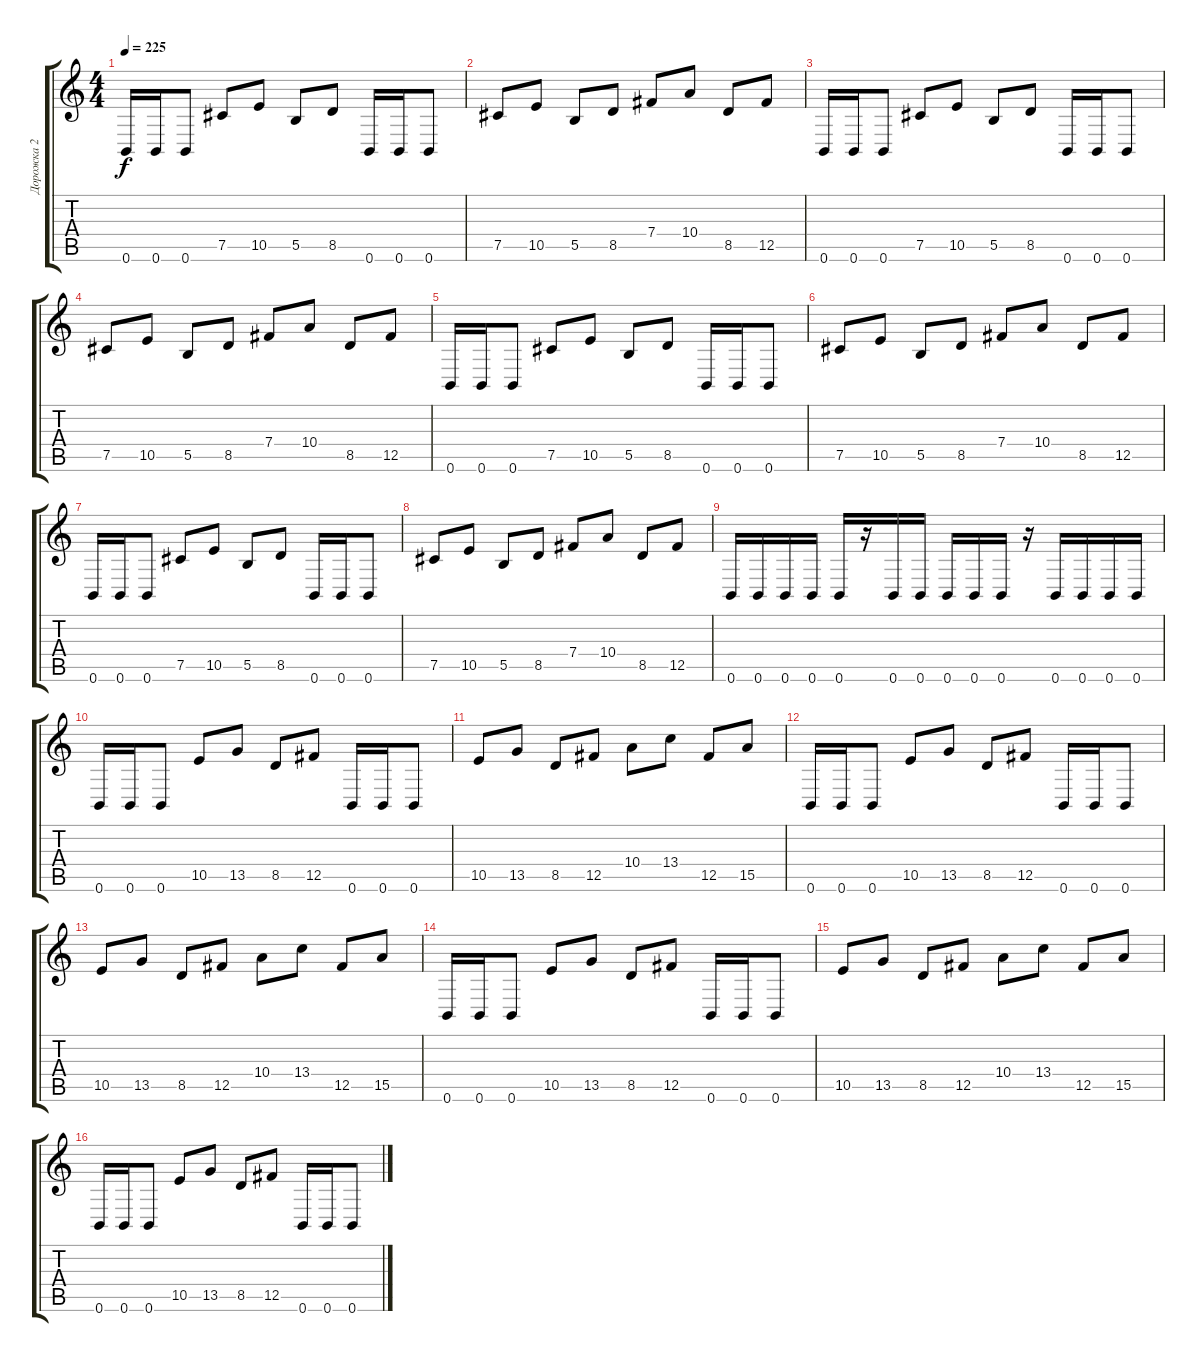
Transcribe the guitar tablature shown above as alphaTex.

\track ("Дорожка 2" "Дорожка 2") {instrument distortionguitar}
\staff {score tabs}
\tuning (Db4 Ab3 E3 B2 Gb2 B1) {hide}
\ts (4 4)
\tempo 225
\clef g2
\ks c
0.6.16{dy f} 0.6.16 0.6.8 7.5.8 10.5.8 5.5.8 8.5.8 0.6.16 0.6.16 0.6.8 |
7.5.8 10.5.8 5.5.8 8.5.8 7.4.8 10.4.8 8.5.8 12.5.8 |
0.6.16 0.6.16 0.6.8 7.5.8 10.5.8 5.5.8 8.5.8 0.6.16 0.6.16 0.6.8 |
7.5.8 10.5.8 5.5.8 8.5.8 7.4.8 10.4.8 8.5.8 12.5.8 |
0.6.16 0.6.16 0.6.8 7.5.8 10.5.8 5.5.8 8.5.8 0.6.16 0.6.16 0.6.8 |
7.5.8 10.5.8 5.5.8 8.5.8 7.4.8 10.4.8 8.5.8 12.5.8 |
0.6.16 0.6.16 0.6.8 7.5.8 10.5.8 5.5.8 8.5.8 0.6.16 0.6.16 0.6.8 |
7.5.8 10.5.8 5.5.8 8.5.8 7.4.8 10.4.8 8.5.8 12.5.8 |
0.6.16 0.6.16 0.6.16 0.6.16 0.6.16 r.16 0.6.16 0.6.16 0.6.16 0.6.16 0.6.16 r.16 0.6.16 0.6.16 0.6.16 0.6.16 |
0.6.16 0.6.16 0.6.8 10.5.8 13.5.8 8.5.8 12.5.8 0.6.16 0.6.16 0.6.8 |
10.5.8 13.5.8 8.5.8 12.5.8 10.4.8 13.4.8 12.5.8 15.5.8 |
0.6.16 0.6.16 0.6.8 10.5.8 13.5.8 8.5.8 12.5.8 0.6.16 0.6.16 0.6.8 |
10.5.8 13.5.8 8.5.8 12.5.8 10.4.8 13.4.8 12.5.8 15.5.8 |
0.6.16 0.6.16 0.6.8 10.5.8 13.5.8 8.5.8 12.5.8 0.6.16 0.6.16 0.6.8 |
10.5.8 13.5.8 8.5.8 12.5.8 10.4.8 13.4.8 12.5.8 15.5.8 |
0.6.16 0.6.16 0.6.8 10.5.8 13.5.8 8.5.8 12.5.8 0.6.16 0.6.16 0.6.8
